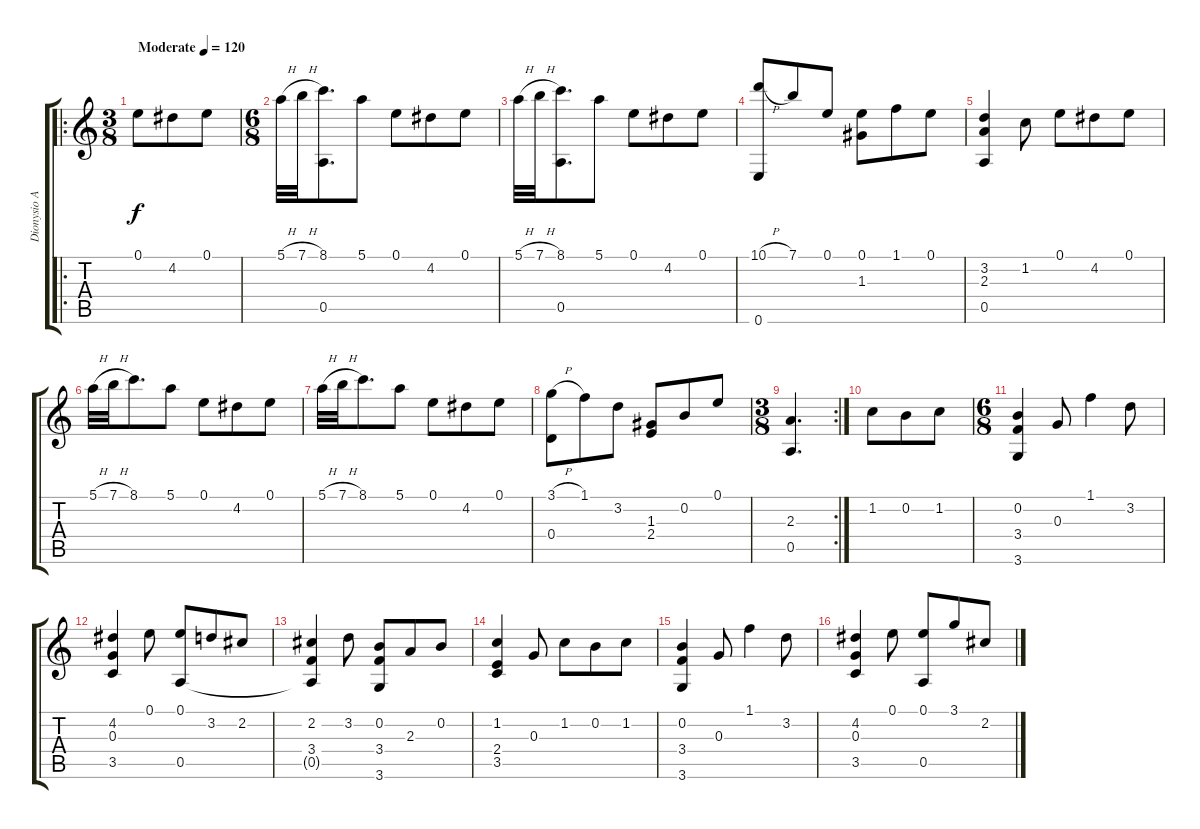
\track ("Dionysio Aguado" "Dionysio A") {instrument acousticguitarnylon}
\staff {score tabs}
\tuning (E4 B3 G3 D3 A2 E2) {hide}
\ro
\ts (3 8)
\tempo (120 "Moderate")
\clef g2
\ks c
0.1.8{dy f instrument acousticguitarnylon} 4.2.8 0.1.8 |
\ts (6 8)
5.1{h}.32 7.1{h}.32 (8.1 0.5).8{d} 5.1.8 0.1.8 4.2.8 0.1.8 |
5.1{h}.32 7.1{h}.32 (8.1 0.5).8{d} 5.1.8 0.1.8 4.2.8 0.1.8 |
(10.1{h} 0.6).8 7.1.8 0.1.8 (0.1 1.3).8 1.1.8 0.1.8 |
(3.2 2.3 0.5).4 1.2.8 0.1.8 4.2.8 0.1.8 |
5.1{h}.32 7.1{h}.32 8.1.8{d} 5.1.8 0.1.8 4.2.8 0.1.8 |
5.1{h}.32 7.1{h}.32 8.1.8{d} 5.1.8 0.1.8 4.2.8 0.1.8 |
(3.1{h} 0.4).8 1.1.8 3.2.8 (1.3 2.4).8 0.2.8 0.1.8 |
\rc 2
\ts (3 8)
(2.3 0.5).4{d} |
1.2.8 0.2.8 1.2.8 |
\ts (6 8)
(0.2 3.4 3.6).4 0.3.8 1.1.4 3.2.8 |
(4.2 0.3 3.5).4 0.1.8 (0.1 0.5).8 3.2.8 2.2.8 |
(2.2 3.4 0.5{t}).4 3.2.8 (0.2 3.4 3.6).8 2.3.8 0.2.8 |
(1.2 2.4 3.5).4 0.3.8 1.2.8 0.2.8 1.2.8 |
(0.2 3.4 3.6).4 0.3.8 1.1.4 3.2.8 |
(4.2 0.3 3.5).4 0.1.8 (0.1 0.5).8 3.1.8 2.2.8
